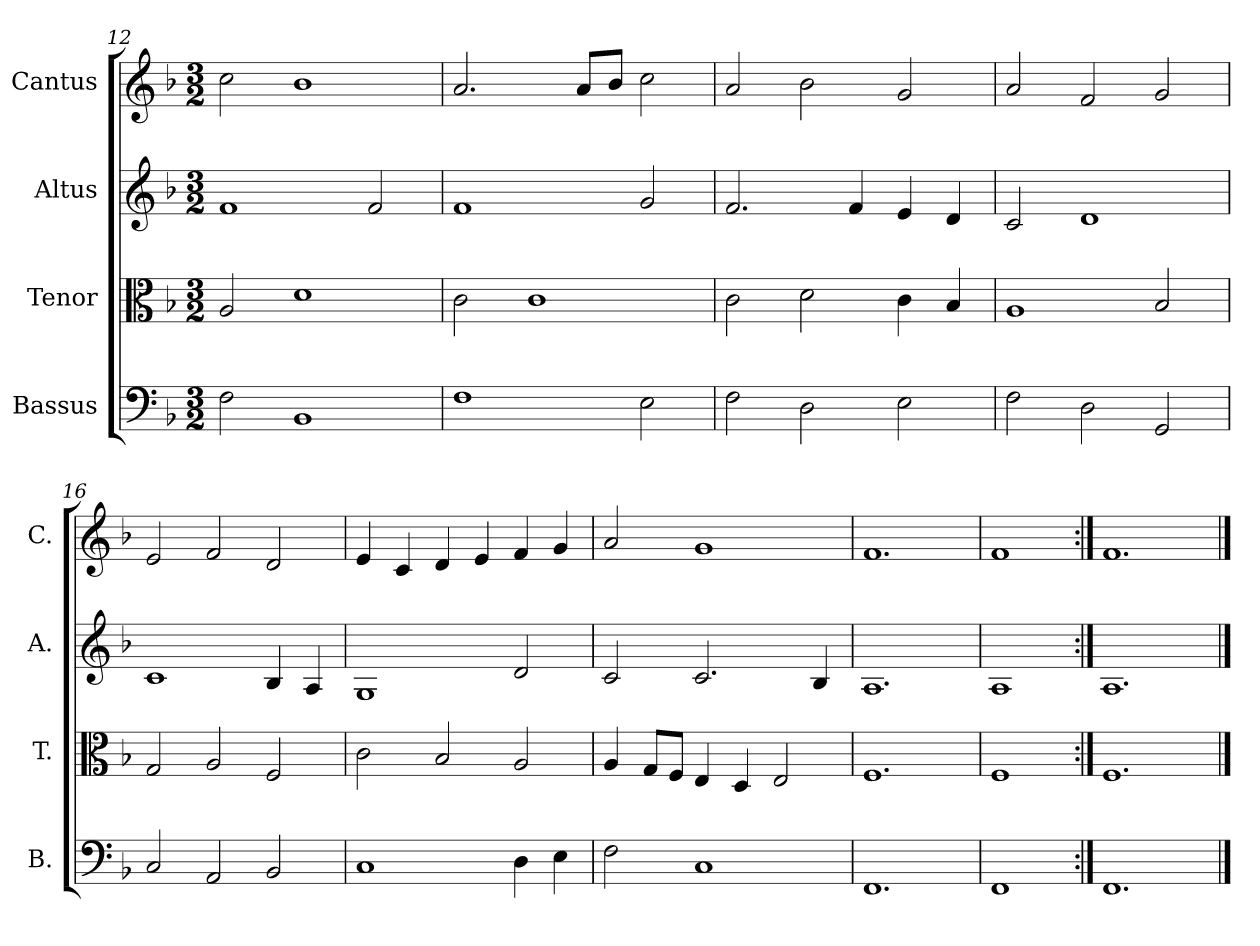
**kern	**kern	**kern	**kern
*part4	*part3	*part2	*part1
*staff4	*staff3	*staff2	*staff1
*I"Bassus	*I"Tenor	*I"Altus	*I"Cantus
*I'B.	*I'T.	*I'A.	*I'C.
*clefF4	*clefC3	*clefG2	*clefG2
*k[b-]	*k[b-]	*k[b-]	*k[b-]
*F:	*F:	*F:	*F:
*M3/2	*M3/2	*M3/2	*M3/2
=12	=12	=12	=12
2F\	2A/	1f	2cc\
1BB-	1d	.	1b-
.	.	2f/	.
=13	=13	=13	=13
1F	2c\	1f	2.a/
.	1c	.	.
.	.	.	8a/L
.	.	.	8b-/J
2E\	.	2g/	2cc\
=14	=14	=14	=14
2F\	2c\	2.f/	2a/
2D\	2d\	.	2b-\
.	.	4f/	.
2E\	4c\	4e/	2g/
.	4B-/	4d/	.
=15	=15	=15	=15
2F\	1A	2c/	2a/
2D\	.	1d	2f/
2GG/	2B-/	.	2g/
!!LO:LB:g=z
=16	=16	=16	=16
2C/	2G/	1c	2e/
2AA/	2A/	.	2f/
2BB-/	2F/	4B-/	2d/
.	.	4A/	.
=17	=17	=17	=17
1C	2c\	1G	4e/
.	.	.	4c/
.	2B-/	.	4d/
.	.	.	4e/
4D\	2A/	2d/	4f/
4E\	.	.	4g/
=18	=18	=18	=18
2F\	4A/	2c/	2a/
.	8G/L	.	.
.	8F/J	.	.
1C	4E/	2.c/	1g
.	4D/	.	.
.	2E/	.	.
.	.	4B-/	.
=19	=19	=19	=19
1.FF	1.F	1.A	1.f
=20	=20	=20	=20
1FF	1F	1A	1f
=21:|!	=21:|!	=21:|!	=21:|!
1.FF	1.F	1.A	1.f
==	==	==	==
*-	*-	*-	*-
